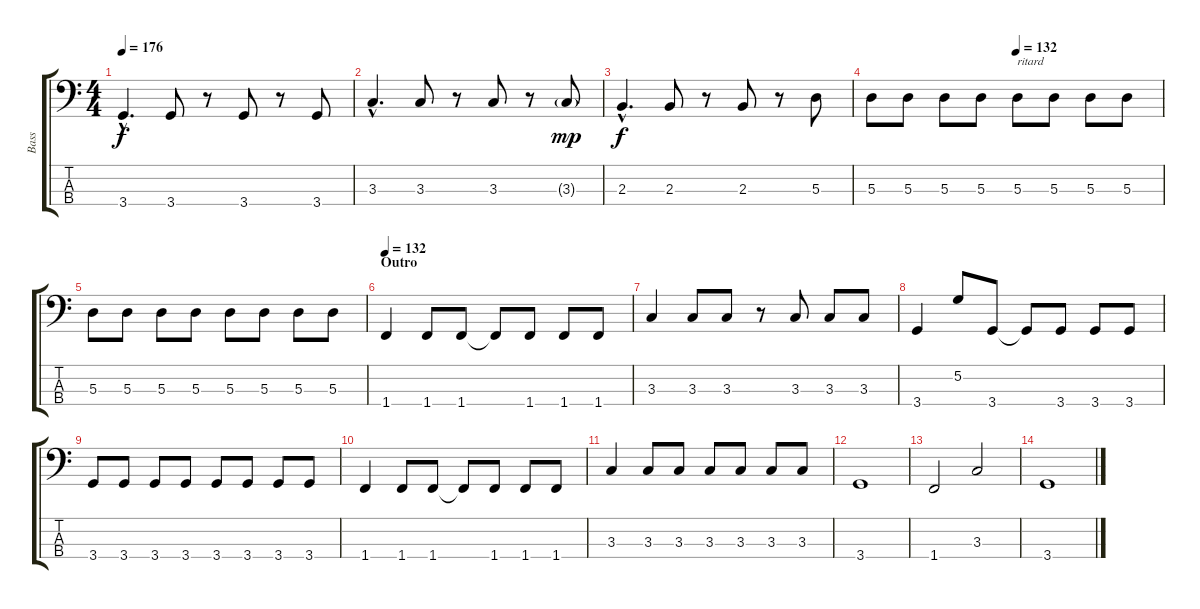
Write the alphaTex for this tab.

\track ("Bass" "Bass") {instrument electricbasspick}
\staff {score tabs}
\tuning (G2 D2 A1 E1) {hide}
\ts (4 4)
\tempo 176
\clef f4
\ks c
3.4{hac}.4{d dy f} 3.4.8 r.8 3.4.8 r.8 3.4.8 |
3.3{hac}.4{d} 3.3.8 r.8 3.3.8 r.8 3.3{g}.8{dy mp} |
2.3{hac}.4{d dy f} 2.3.8 r.8 2.3.8 r.8 5.3.8 |
\tempo (132 0.5)
5.3.8 5.3.8 5.3.8 5.3.8 5.3.8{txt "ritard"} 5.3.8 5.3.8 5.3.8 |
5.3.8 5.3.8 5.3.8 5.3.8 5.3.8 5.3.8 5.3.8 5.3.8 |
\section ("" "Outro")
\tempo 132
1.4.4 1.4.8 1.4.8 1.4{t}.8 1.4.8 1.4.8 1.4.8 |
3.3.4 3.3.8 3.3.8 r.8 3.3.8 3.3.8 3.3.8 |
3.4.4 5.2.8 3.4.8 3.4{t}.8 3.4.8 3.4.8 3.4.8 |
3.4.8 3.4.8 3.4.8 3.4.8 3.4.8 3.4.8 3.4.8 3.4.8 |
1.4.4 1.4.8 1.4.8 1.4{t}.8 1.4.8 1.4.8 1.4.8 |
3.3.4 3.3.8 3.3.8 3.3.8 3.3.8 3.3.8 3.3.8 |
3.4.1 |
1.4.2 3.3.2 |
3.4.1
